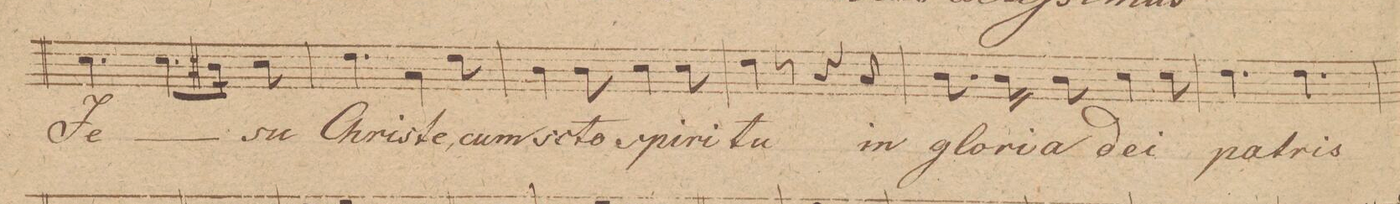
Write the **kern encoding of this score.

**kern	**text	**dynam
*I"Tenore 2do	*	*
*clefC4	*	*
*k[]	*	*
*M6/8	*	*
4.B\	Je-	.
8.B\L	.	.
16A#X\Jk	.	.
8B\	-su	.
=78	=78	=78
4.c\	Chri-	.
4G\	-ste,	.
8c\	cum	.
=79	=79	=79
4A\	(san)-	.
8A\	-cto	.
4B\	spi-	.
8B\	-ri-	.
=80	=80	=80
4c\	-tu	.
8r	.	.
4r	.	.
8G/	in	.
=81	=81	=81
8.A\	glo-	.
16A\	-ri-	.
8A\	-a	.
4B\	De-	.
8B\	-i	.
=82	=82	=82
4.c\	pa-	.
4.c\	-tris	.
=83	=83	=83
*-	*-	*-
